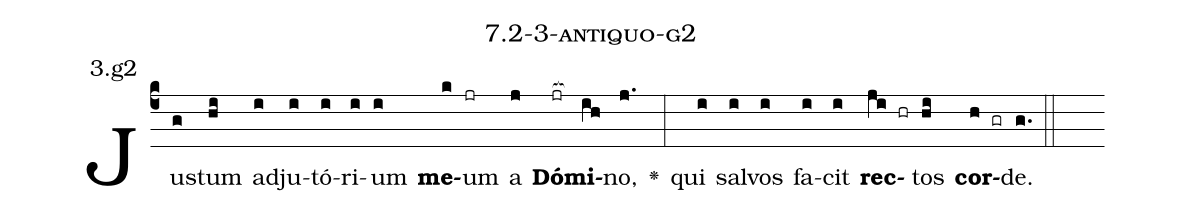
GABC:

name: 7.2-3-antiquo-g2;
annotation: 3.g2;
%%
(c4)Jus(g)tum(hi) ad(i)ju(i)tó(i)ri(i)um(i) <b>me</b>(k)um(jr) a(j) <b>Dó</b>(jr[ocb:1{])<b>mi</b>(ih[ocb:0}])no,(j.) <v>\greheightstar</v>(:) qui(i) sal(i)vos(i) fa(i)cit(i) <b>rec</b>(ji hr)tos(hi) <b>cor</b>(h gr)de.(g.) (::)


%E(i) u(i) o(ji) u(hi) a(h) e.(g.) (::)
